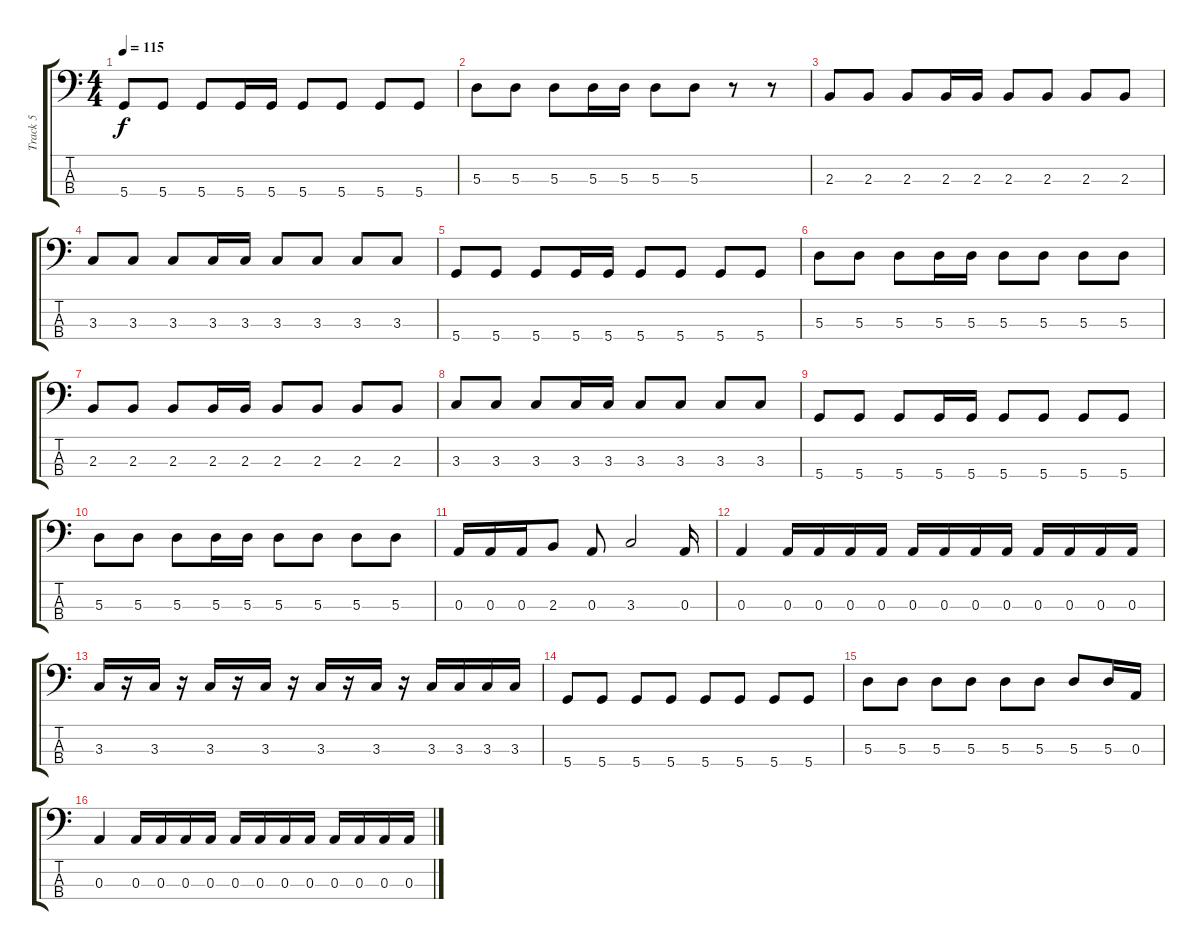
\track ("Track 5" "Track 5") {instrument electricbasspick}
\staff {score tabs}
\tuning (G2 D2 A1 D1) {hide}
\ts (4 4)
\tempo 115
\clef f4
\ks c
5.4.8{dy f} 5.4.8 5.4.8 5.4.16 5.4.16 5.4.8 5.4.8 5.4.8 5.4.8 |
5.3.8 5.3.8 5.3.8 5.3.16 5.3.16 5.3.8 5.3.8 r.8 r.8 |
2.3.8 2.3.8 2.3.8 2.3.16 2.3.16 2.3.8 2.3.8 2.3.8 2.3.8 |
3.3.8 3.3.8 3.3.8 3.3.16 3.3.16 3.3.8 3.3.8 3.3.8 3.3.8 |
5.4.8 5.4.8 5.4.8 5.4.16 5.4.16 5.4.8 5.4.8 5.4.8 5.4.8 |
5.3.8 5.3.8 5.3.8 5.3.16 5.3.16 5.3.8 5.3.8 5.3.8 5.3.8 |
2.3.8 2.3.8 2.3.8 2.3.16 2.3.16 2.3.8 2.3.8 2.3.8 2.3.8 |
3.3.8 3.3.8 3.3.8 3.3.16 3.3.16 3.3.8 3.3.8 3.3.8 3.3.8 |
5.4.8 5.4.8 5.4.8 5.4.16 5.4.16 5.4.8 5.4.8 5.4.8 5.4.8 |
5.3.8 5.3.8 5.3.8 5.3.16 5.3.16 5.3.8 5.3.8 5.3.8 5.3.8 |
0.3.16 0.3.16 0.3.16 2.3.8 0.3.8 3.3.2 0.3.16 |
0.3.4 0.3.16 0.3.16 0.3.16 0.3.16 0.3.16 0.3.16 0.3.16 0.3.16 0.3.16 0.3.16 0.3.16 0.3.16 |
3.3.16 r.16 3.3.16 r.16 3.3.16 r.16 3.3.16 r.16 3.3.16 r.16 3.3.16 r.16 3.3.16 3.3.16 3.3.16 3.3.16 |
5.4.8 5.4.8 5.4.8 5.4.8 5.4.8 5.4.8 5.4.8 5.4.8 |
5.3.8 5.3.8 5.3.8 5.3.8 5.3.8 5.3.8 5.3.8 5.3.16 0.3.16 |
0.3.4 0.3.16 0.3.16 0.3.16 0.3.16 0.3.16 0.3.16 0.3.16 0.3.16 0.3.16 0.3.16 0.3.16 0.3.16
